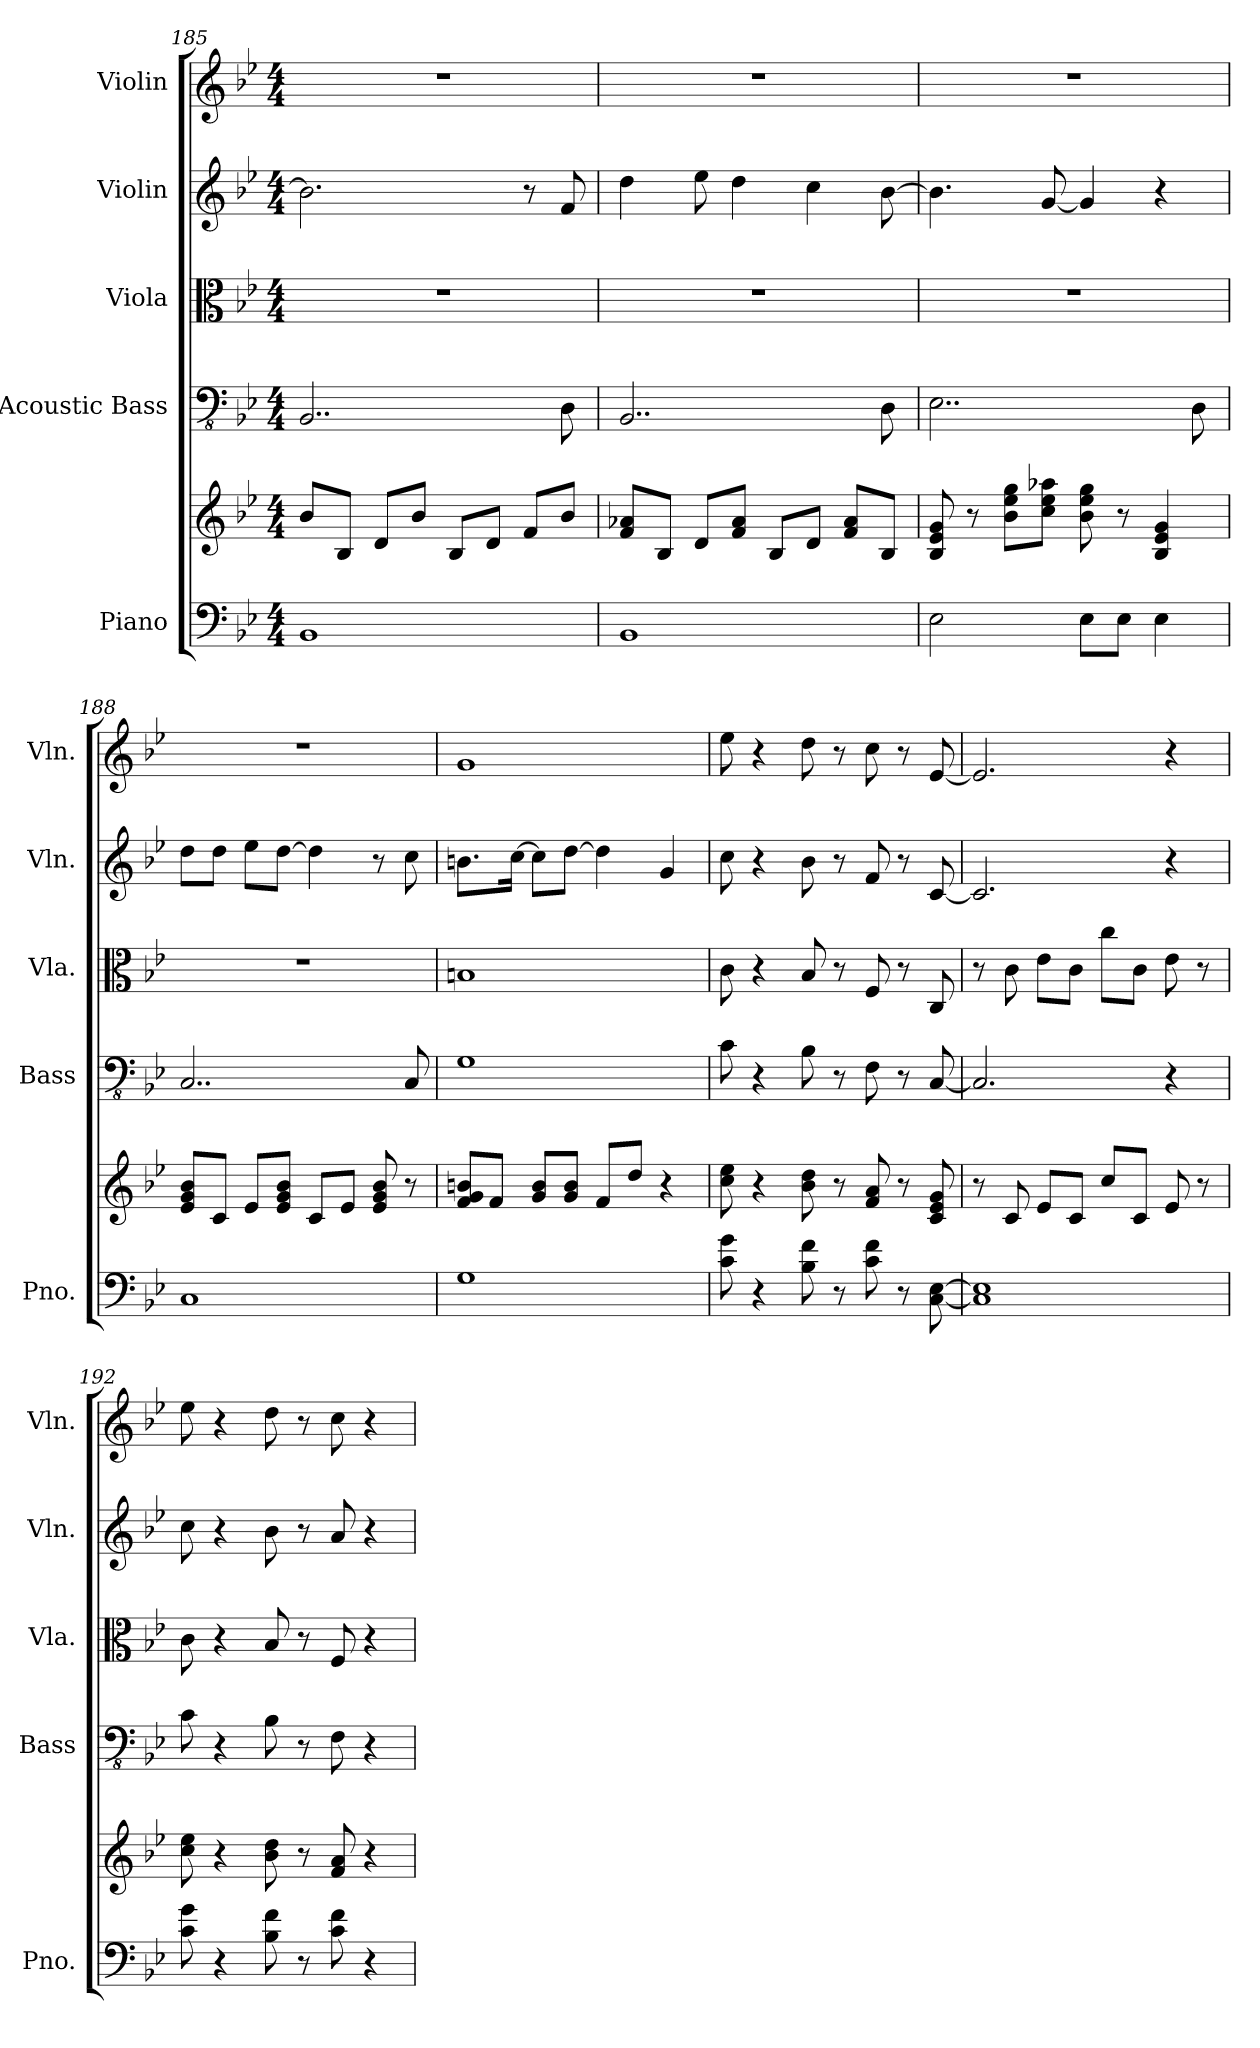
**kern	**kern	**kern	**kern	**kern	**kern
*part5	*part5	*part4	*part3	*part2	*part1
*staff6	*staff5	*staff4	*staff3	*staff2	*staff1
*I"Piano	*	*I"Acoustic Bass	*I"Viola	*I"Violin	*I"Violin
*I'Pno.	*	*I'Bass	*I'Vla.	*I'Vln.	*I'Vln.
*clefF4	*clefG2	*clefFv4	*clefC3	*clefG2	*clefG2
*k[b-e-]	*k[b-e-]	*k[b-e-]	*k[b-e-]	*k[b-e-]	*k[b-e-]
*M4/4	*M4/4	*M4/4	*M4/4	*M4/4	*M4/4
=185	=185	=185	=185	=185	=185
1BB-	8b-/L	2..BBB-/	1r	2.b-\]	1r
.	8B-/J	.	.	.	.
.	8d/L	.	.	.	.
.	8b-/J	.	.	.	.
.	8B-/L	.	.	.	.
.	8d/J	.	.	.	.
.	8f/L	.	.	8r	.
.	8b-/J	8DD\	.	8f/	.
=186	=186	=186	=186	=186	=186
1BB-	8f/ 8a-X/L	2..BBB-/	1r	4dd\	1r
.	8B-/J	.	.	.	.
.	8d/L	.	.	8ee-\	.
.	8f/ 8a-/J	.	.	4dd\	.
.	8B-/L	.	.	.	.
.	8d/J	.	.	4cc\	.
.	8f/ 8a-/L	.	.	.	.
.	8B-/J	8DD\	.	[8b-\	.
=187	=187	=187	=187	=187	=187
2E-\	8B-/ 8e-/ 8g/	2..EE-\	1r	4.b-\]	1r
.	8r	.	.	.	.
.	8b-\ 8ee-\ 8gg\L	.	.	.	.
.	8cc\ 8ee-\ 8aa-X\J	.	.	[8g/	.
8E-\L	8b-\ 8ee-\ 8gg\	.	.	4g/]	.
8E-\J	8r	.	.	.	.
4E-\	4B-/ 4e-/ 4g/	.	.	4r	.
.	.	8DD\	.	.	.
=188	=188	=188	=188	=188	=188
1C	8e-/ 8g/ 8b-/L	2..CC/	1r	8dd\L	1r
.	8c/J	.	.	8dd\J	.
.	8e-/L	.	.	8ee-\L	.
.	8e-/ 8g/ 8b-/J	.	.	[8dd\J	.
.	8c/L	.	.	4dd\]	.
.	8e-/J	.	.	.	.
.	8e-/ 8g/ 8b-/	.	.	8r	.
.	8r	8CC/	.	8cc\	.
!!LO:PB:g=z
=189	=189	=189	=189	=189	=189
1G	8f/ 8g/ 8bn/L	1GG	1Bn	8.bn\L	1g
.	8f/J	.	.	.	.
.	.	.	.	[16cc\Jk	.
.	8g/ 8b/L	.	.	8cc\L]	.
.	8g/ 8b/J	.	.	[8dd\J	.
.	8f/L	.	.	4dd\]	.
.	8dd/J	.	.	.	.
.	4r	.	.	4g/	.
=190	=190	=190	=190	=190	=190
8c\ 8g\	8cc\ 8ee-\	8C\	8c\	8cc\	8ee-\
4r	4r	4r	4r	4r	4r
8B-\ 8f\	8b-\ 8dd\	8BB-\	8B-/	8b-\	8dd\
8r	8r	8r	8r	8r	8r
8c\ 8f\	8f/ 8a/	8FF\	8F/	8f/	8cc\
8r	8r	8r	8r	8r	8r
[8C\ [8E-\	8c/ 8e-/ 8g/	[8CC/	8C/	[8c/	[8e-/
=191	=191	=191	=191	=191	=191
1C] 1E-]	8r	2.CC/]	8r	2.c/]	2.e-/]
.	8c/	.	8c\	.	.
.	8e-/L	.	8e-\L	.	.
.	8c/J	.	8c\J	.	.
.	8cc/L	.	8cc\L	.	.
.	8c/J	.	8c\J	.	.
.	8e-/	4r	8e-\	4r	4r
.	8r	.	8r	.	.
=192	=192	=192	=192	=192	=192
8c\ 8g\	8cc\ 8ee-\	8C\	8c\	8cc\	8ee-\
4r	4r	4r	4r	4r	4r
8B-\ 8f\	8b-\ 8dd\	8BB-\	8B-/	8b-\	8dd\
8r	8r	8r	8r	8r	8r
8c\ 8f\	8f/ 8a/	8FF\	8F/	8a/	8cc\
4r	4r	4r	4r	4r	4r
=	=	=	=	=	=
*-	*-	*-	*-	*-	*-
